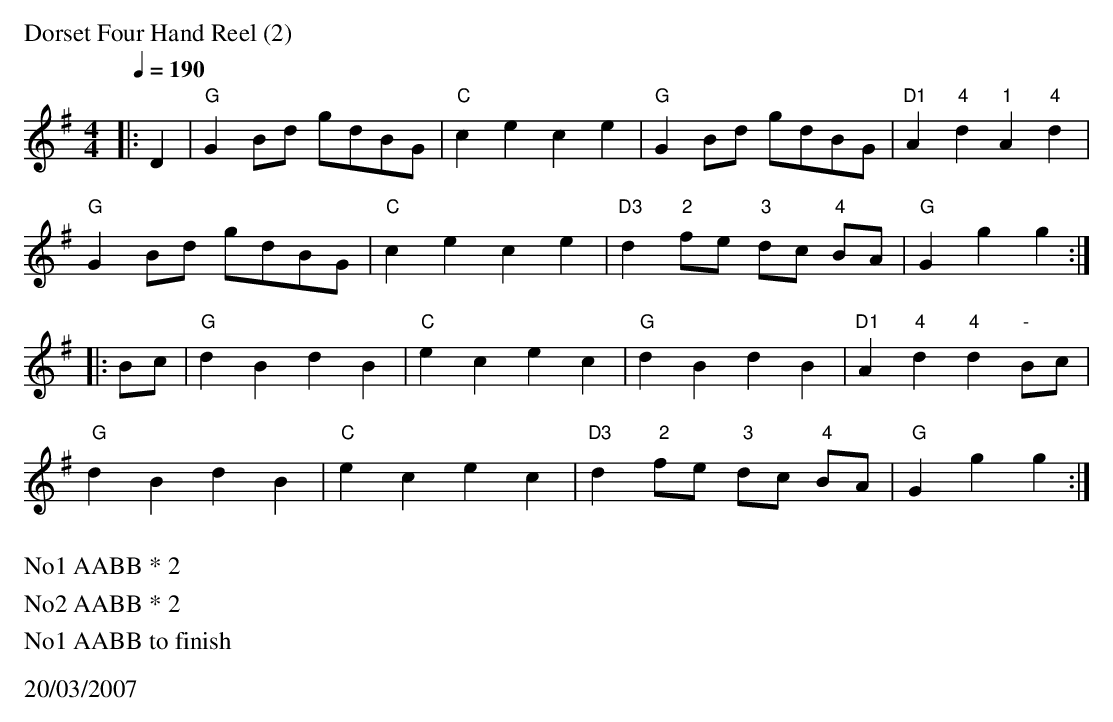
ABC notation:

X:1
T:
Q:1/4=190
M:4/4
K:G
%%text
%%text Dorset Four Hand Reel (2)
|:D2|"G" G2Bd gdBG|"C" c2e2 c2e2|"G" G2Bd gdBG|"D1" A2"4" d2 "1" A2"4" d2|
"G" G2Bd gdBG|"C" c2e2 c2e2|"D3" d2"2" fe "3" dc"4" BA|"G" G2g2 g2:|
|:Bc|"G" d2B2 d2B2|"C" e2c2 e2c2|"G" d2B2 d2B2|"D1" A2"4" d2 "4" d2 "-"Bc|
" G" d2B2 d2B2|"C" e2c2 e2c2|"D3" d2" 2" fe " 3" dc" 4" BA|" G" G2g2 g2:|
